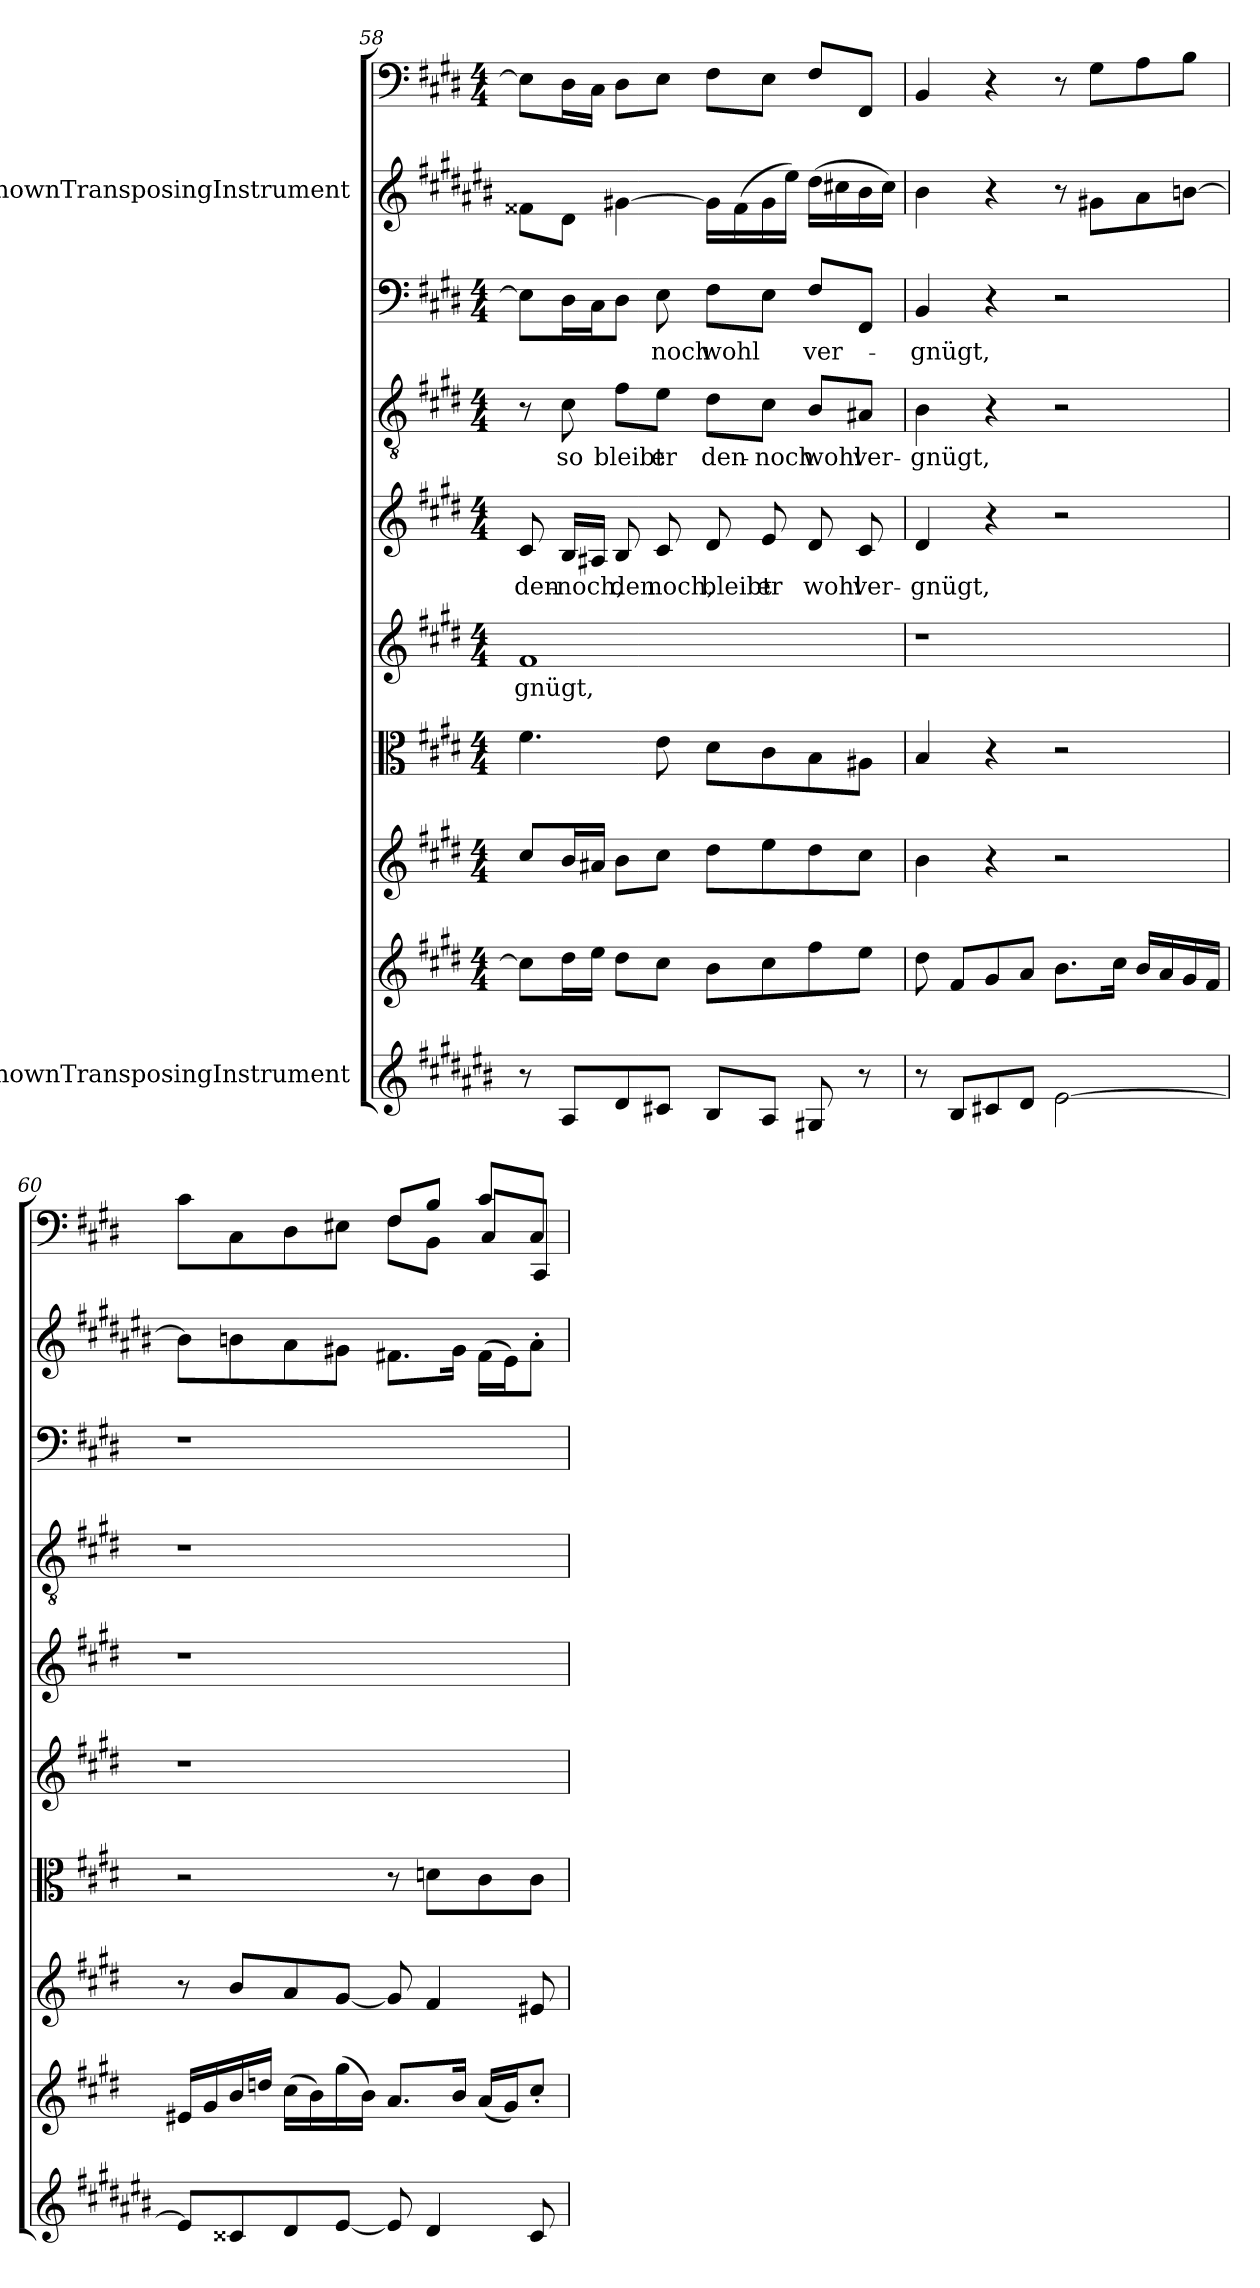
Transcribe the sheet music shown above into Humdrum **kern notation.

**kern	**kern	**kern	**kern	**kern	**text	**kern	**text	**kern	**text	**kern	**text	**kern	**kern
*part10	*part9	*part8	*part7	*part6	*part6	*part5	*part5	*part4	*part4	*part3	*part3	*part2	*part1
*staff10	*staff9	*staff8	*staff7	*staff6	*staff6	*staff5	*staff5	*staff4	*staff4	*staff3	*staff3	*staff2	*staff1
*I"UnknownTransposingInstrument	*	*	*	*	*	*	*	*	*	*	*	*I"UnknownTransposingInstrument	*
*clefG2	*clefG2	*clefG2	*clefC3	*clefG2	*	*clefG2	*	*clefGv2	*	*clefF4	*	*clefG2	*clefF4
*ITrd-2c-3	*	*	*	*	*	*	*	*	*	*	*	*ITrd-2c-3	*
*k[f#c#g#d#]	*k[f#c#g#d#]	*k[f#c#g#d#]	*k[f#c#g#d#]	*k[f#c#g#d#]	*	*k[f#c#g#d#]	*	*k[f#c#g#d#]	*	*k[f#c#g#d#]	*	*k[f#c#g#d#]	*k[f#c#g#d#]
*	*M4/4	*M4/4	*M4/4	*M4/4	*	*M4/4	*	*M4/4	*	*M4/4	*	*	*M4/4
=58	=58	=58	=58	=58	=58	=58	=58	=58	=58	=58	=58	=58	=58
8r	8cc#\L]	8cc#/L	4.f#\	1f#/	-gnügt,	8c#/	den-	8r	.	8E\L]	.	8a#X\L	8E\L]
8c#/L	16dd#\L	16b/L	.	.	.	16B/LL	-noch,	8c#\	so	16D#\L	.	8f#\J	16D#\L
.	16ee\JJ	16a#X/JJ	.	.	.	16A#X/JJ	.	.	.	16C#\J	.	.	16C#\JJ
8f#/	8dd#\L	8b\L	.	.	.	8B/	den	8f#\L	bleibt	8D#\J	.	[4bn\	8D#\L
8en/J	8cc#\J	8cc#\J	8e\	.	.	8c#/	noch,	8e\J	er	8E\	-noch	.	8E\J
8d#/L	8b\L	8dd#\L	8d#\L	.	.	8d#/	bleibt	8d#\L	den-	8F#\L	wohl	16b\LL]	8F#\L
.	.	.	.	.	.	.	.	.	.	.	.	(16a#\	.
8c#/J	8cc#\	8ee\	8c#\	.	.	8e/	er	8c#\J	-noch	8E\J	.	16b\	8E\J
.	.	.	.	.	.	.	.	.	.	.	.	16gg#\JJ)	.
8Bn/	8ff#\	8dd#\	8B\	.	.	8d#/	wohl	8B/L	wohl	8F#/L	ver-	(16ff#\LL	8F#/L
.	.	.	.	.	.	.	.	.	.	.	.	16een\	.
8r	8ee\J	8cc#\J	8A#X\J	.	.	8c#/	ver-	8A#X/J	ver-	8FF#/J	.	16dd#\	8FF#/J
.	.	.	.	.	.	.	.	.	.	.	.	16ee\JJ)	.
=59	=59	=59	=59	=59	=59	=59	=59	=59	=59	=59	=59	=59	=59
8r	8dd#\	4b\	4B/	1r	.	4d#/	-gnügt,	4B\	-gnügt,	4BB/	-gnügt,	4dd#\	4BB/
8d#/L	8f#/L	.	.	.	.	.	.	.	.	.	.	.	.
8en/	8g#/	4r	4r	.	.	4r	.	4r	.	4r	.	4r	4r
8f#/J	8a/J	.	.	.	.	.	.	.	.	.	.	.	.
[2g#\	8.b\L	2r	2r	.	.	2r	.	2r	.	2r	.	8r	8r
.	.	.	.	.	.	.	.	.	.	.	.	8bn\L	8G#\L
.	16cc#\Jk	.	.	.	.	.	.	.	.	.	.	.	.
.	16b/LL	.	.	.	.	.	.	.	.	.	.	8cc#\	8A\
.	16a/	.	.	.	.	.	.	.	.	.	.	.	.
.	16g#/	.	.	.	.	.	.	.	.	.	.	[8ddn\J	8B\J
.	16f#/JJ	.	.	.	.	.	.	.	.	.	.	.	.
=60	=60	=60	=60	=60	=60	=60	=60	=60	=60	=60	=60	=60	=60
*	*	*	*	*	*	*	*	*	*	*	*	*	*^
8g#/L]	16e#X/LL	8r	2r	1r	.	1r	.	1r	.	1r	.	8dd\L]	8c#\L	2ryy
.	16g#/	.	.	.	.	.	.	.	.	.	.	.	.	.
8e#X/	16b/	8b/L	.	.	.	.	.	.	.	.	.	8ddn\	8C#\	.
.	16ddn/JJ	.	.	.	.	.	.	.	.	.	.	.	.	.
8f#/	(16cc#\LL	8a/	.	.	.	.	.	.	.	.	.	8cc#\	8D#\	.
.	16b\)	.	.	.	.	.	.	.	.	.	.	.	.	.
[8g#/J	(16gg#\	[8g#/J	.	.	.	.	.	.	.	.	.	8bn\J	8E#X\J	.
.	16b\JJ)	.	.	.	.	.	.	.	.	.	.	.	.	.
8g#/]	8.a/L	8g#/]	8r	.	.	.	.	.	.	.	.	8.an\L	8F#/L	8F#\L
4f#/	.	4f#/	8dn\L	.	.	.	.	.	.	.	.	.	8B/J	8BB\J
.	16b/Jk	.	.	.	.	.	.	.	.	.	.	16b\Jk	.	.
.	(16a/LL	.	8c#\	.	.	.	.	.	.	.	.	(16a\LL	8c#/L	8C#\L
.	16g#/J)	.	.	.	.	.	.	.	.	.	.	16g#\J)	.	.
8e#/	8cc#'/J	8e#X/	8c#\J	.	.	.	.	.	.	.	.	8cc#'\J	8C#/J	8CC#/J
*	*	*	*	*	*	*	*	*	*	*	*	*	*v	*v
=	=	=	=	=	=	=	=	=	=	=	=	=	=
*-	*-	*-	*-	*-	*-	*-	*-	*-	*-	*-	*-	*-	*-
